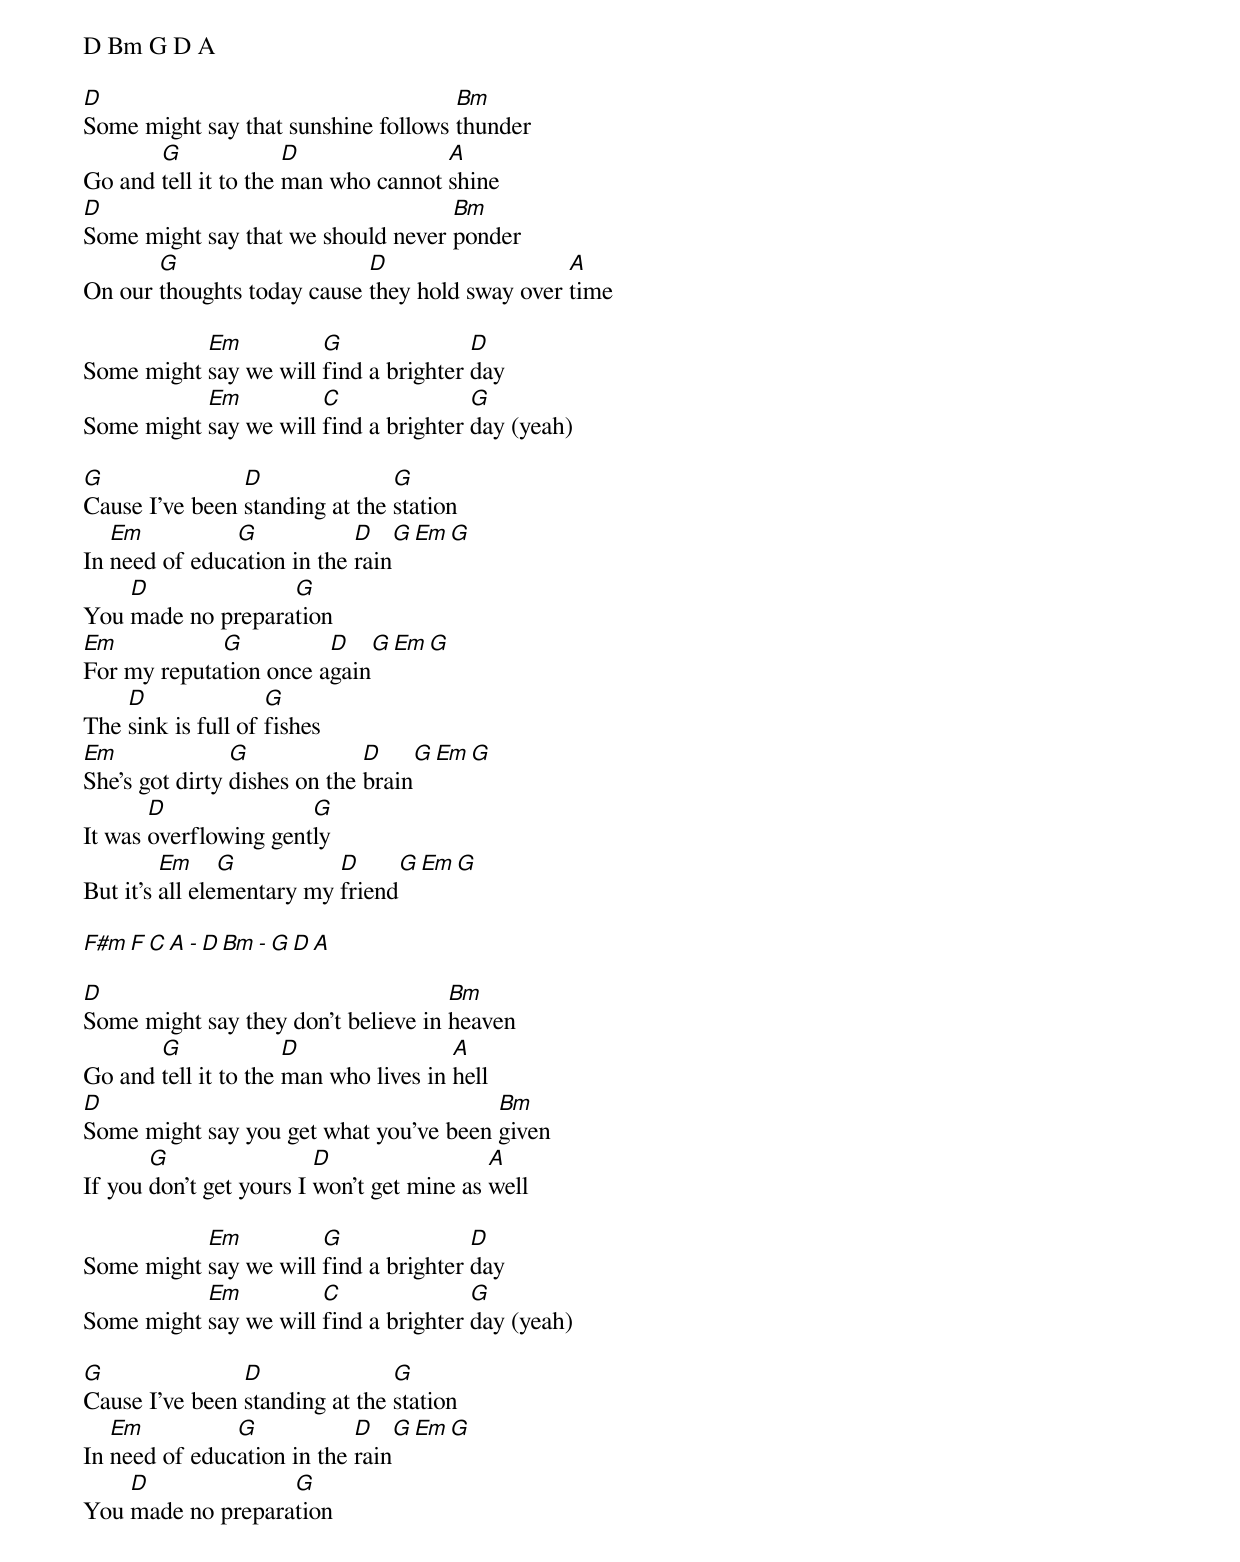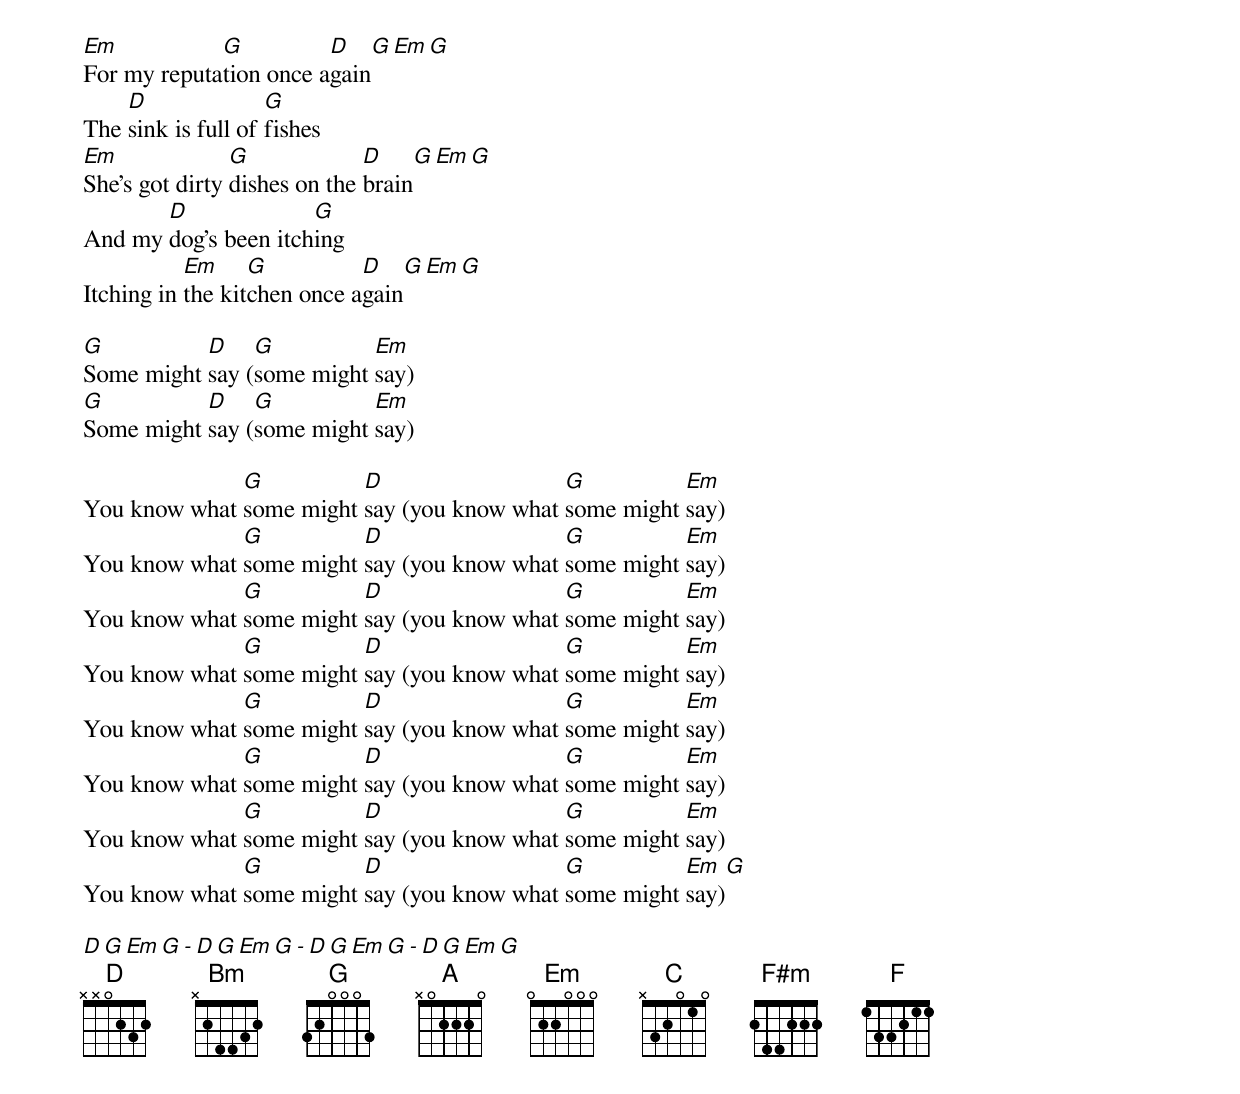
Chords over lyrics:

D Bm G D A

D                                    Bm
Some might say that sunshine follows thunder
       G              D              A
Go and tell it to the man who cannot shine
D                                   Bm
Some might say that we should never ponder
       G                    D                   A
On our thoughts today cause they hold sway over time

           Em          G               D
Some might say we will find a brighter day
           Em          C               G
Some might say we will find a brighter day (yeah)

G               D               G
Cause I've been standing at the station
   Em          G            D   G Em G
In need of education in the rain
    D              G
You made no preparation
Em           G          D   G Em G
For my reputation once again
    D               G
The sink is full of fishes
Em              G             D    G Em G
She's got dirty dishes on the brain
       D               G
It was overflowing gently
         Em     G          D     G Em G
But it's all elementary my friend

F#m F C A - D Bm - G D A

D                                    Bm
Some might say they don't believe in heaven
       G              D                A
Go and tell it to the man who lives in hell
D                                       Bm
Some might say you get what you've been given
       G                 D                 A
If you don't get yours I won't get mine as well

           Em          G               D
Some might say we will find a brighter day
           Em          C               G
Some might say we will find a brighter day (yeah)

G               D               G
Cause I've been standing at the station
   Em          G            D   G Em G
In need of education in the rain
    D              G
You made no preparation
Em           G          D   G Em G
For my reputation once again
    D               G
The sink is full of fishes
Em              G             D    G Em G
She's got dirty dishes on the brain
       D              G
And my dog's been itching
           Em     G          D   G Em G
Itching in the kitchen once again

G          D    G          Em
Some might say (some might say)
G          D    G          Em
Some might say (some might say)

              G          D                  G          Em
You know what some might say (you know what some might say)
              G          D                  G          Em
You know what some might say (you know what some might say)
              G          D                  G          Em
You know what some might say (you know what some might say)
              G          D                  G          Em
You know what some might say (you know what some might say)
              G          D                  G          Em
You know what some might say (you know what some might say)
              G          D                  G          Em
You know what some might say (you know what some might say)
              G          D                  G          Em
You know what some might say (you know what some might say)
              G          D                  G          Em  G
You know what some might say (you know what some might say)

D G Em G - D G Em G - D G Em G - D G Em G
